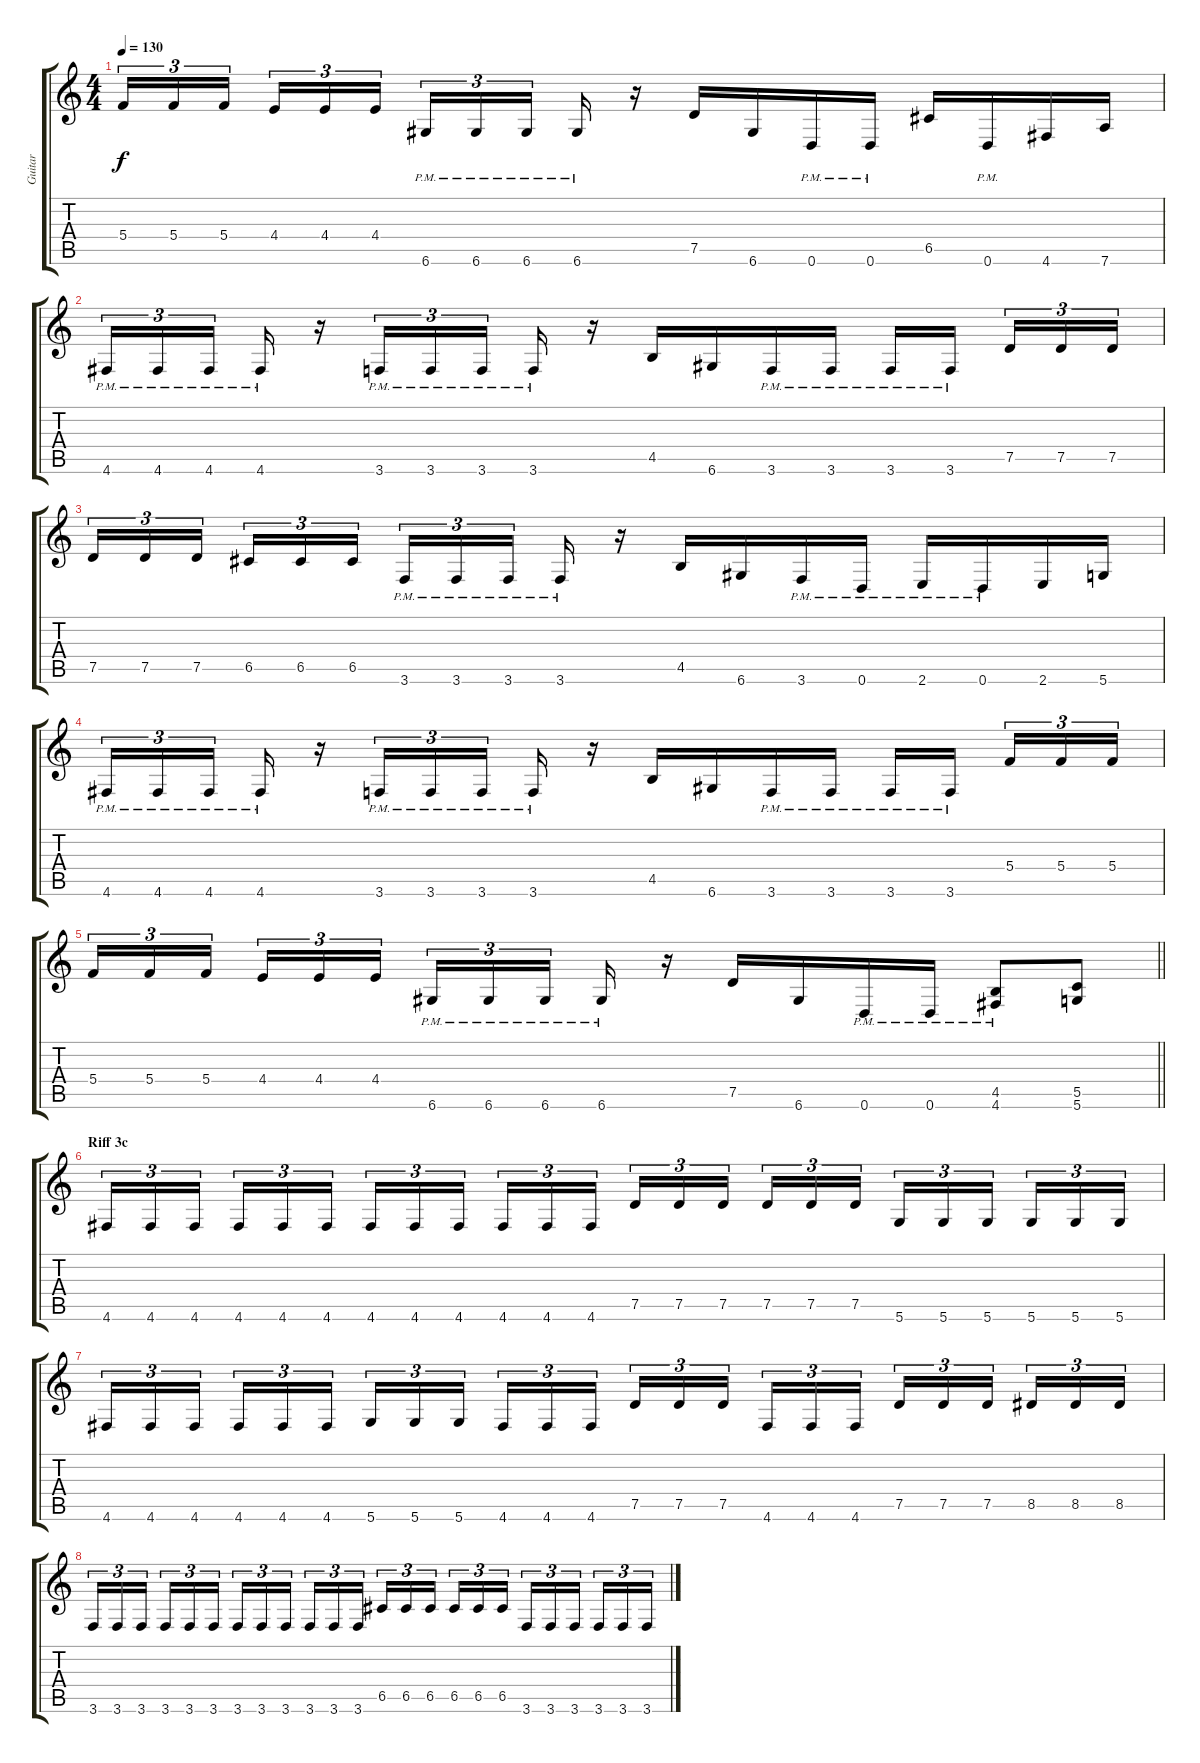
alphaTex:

\track ("Guitar" "Guitar") {instrument distortionguitar}
\staff {score tabs}
\tuning (D4 A3 F3 C3 G2 D2) {hide}
\ts (4 4)
\tempo 130
\clef g2
\ks c
5.4.16{tu (3 2) dy f} 5.4.16{tu (3 2)} 5.4.16{tu (3 2) beam splitsecondary} 4.4.16{tu (3 2)} 4.4.16{tu (3 2)} 4.4.16{tu (3 2)} 6.6{pm}.16{tu (3 2)} 6.6{pm}.16{tu (3 2)} 6.6{pm}.16{tu (3 2) beam splitsecondary} 6.6{pm}.16 r.16 7.5.16 6.6.16 0.6{pm}.16 0.6{pm}.16 6.5.16 0.6{pm}.16 4.6.16 7.6.16 |
4.6{pm}.16{tu (3 2)} 4.6{pm}.16{tu (3 2)} 4.6{pm}.16{tu (3 2) beam splitsecondary} 4.6{pm}.16 r.16 3.6{pm}.16{tu (3 2)} 3.6{pm}.16{tu (3 2)} 3.6{pm}.16{tu (3 2) beam splitsecondary} 3.6{pm}.16 r.16 4.5.16 6.6.16 3.6{pm}.16 3.6{pm}.16 3.6{pm}.16 3.6{pm}.16{beam splitsecondary} 7.5.16{tu (3 2)} 7.5.16{tu (3 2)} 7.5.16{tu (3 2)} |
7.5.16{tu (3 2)} 7.5.16{tu (3 2)} 7.5.16{tu (3 2) beam splitsecondary} 6.5.16{tu (3 2)} 6.5.16{tu (3 2)} 6.5.16{tu (3 2)} 3.6{pm}.16{tu (3 2)} 3.6{pm}.16{tu (3 2)} 3.6{pm}.16{tu (3 2) beam splitsecondary} 3.6{pm}.16 r.16 4.5.16 6.6.16 3.6{pm}.16 0.6{pm}.16 2.6{pm}.16 0.6{pm}.16 2.6.16 5.6.16 |
4.6{pm}.16{tu (3 2)} 4.6{pm}.16{tu (3 2)} 4.6{pm}.16{tu (3 2) beam splitsecondary} 4.6{pm}.16 r.16 3.6{pm}.16{tu (3 2)} 3.6{pm}.16{tu (3 2)} 3.6{pm}.16{tu (3 2) beam splitsecondary} 3.6{pm}.16 r.16 4.5.16 6.6.16 3.6{pm}.16 3.6{pm}.16 3.6{pm}.16 3.6{pm}.16{beam splitsecondary} 5.4.16{tu (3 2)} 5.4.16{tu (3 2)} 5.4.16{tu (3 2)} |
\barLineRight lightlight
5.4.16{tu (3 2)} 5.4.16{tu (3 2)} 5.4.16{tu (3 2) beam splitsecondary} 4.4.16{tu (3 2)} 4.4.16{tu (3 2)} 4.4.16{tu (3 2)} 6.6{pm}.16{tu (3 2)} 6.6{pm}.16{tu (3 2)} 6.6{pm}.16{tu (3 2) beam splitsecondary} 6.6{pm}.16 r.16 7.5.16 6.6.16 0.6{pm}.16 0.6{pm}.16 (4.5{pm} 4.6{pm}).8 (5.5 5.6).8 |
\section ("" "Riff 3c")
4.6.16{tu (3 2)} 4.6.16{tu (3 2)} 4.6.16{tu (3 2) beam splitsecondary} 4.6.16{tu (3 2)} 4.6.16{tu (3 2)} 4.6.16{tu (3 2)} 4.6.16{tu (3 2)} 4.6.16{tu (3 2)} 4.6.16{tu (3 2) beam splitsecondary} 4.6.16{tu (3 2)} 4.6.16{tu (3 2)} 4.6.16{tu (3 2)} 7.5.16{tu (3 2)} 7.5.16{tu (3 2)} 7.5.16{tu (3 2) beam splitsecondary} 7.5.16{tu (3 2)} 7.5.16{tu (3 2)} 7.5.16{tu (3 2)} 5.6.16{tu (3 2)} 5.6.16{tu (3 2)} 5.6.16{tu (3 2) beam splitsecondary} 5.6.16{tu (3 2)} 5.6.16{tu (3 2)} 5.6.16{tu (3 2)} |
4.6.16{tu (3 2)} 4.6.16{tu (3 2)} 4.6.16{tu (3 2) beam splitsecondary} 4.6.16{tu (3 2)} 4.6.16{tu (3 2)} 4.6.16{tu (3 2)} 5.6.16{tu (3 2)} 5.6.16{tu (3 2)} 5.6.16{tu (3 2) beam splitsecondary} 4.6.16{tu (3 2)} 4.6.16{tu (3 2)} 4.6.16{tu (3 2)} 7.5.16{tu (3 2)} 7.5.16{tu (3 2)} 7.5.16{tu (3 2) beam splitsecondary} 4.6.16{tu (3 2)} 4.6.16{tu (3 2)} 4.6.16{tu (3 2)} 7.5.16{tu (3 2)} 7.5.16{tu (3 2)} 7.5.16{tu (3 2) beam splitsecondary} 8.5.16{tu (3 2)} 8.5.16{tu (3 2)} 8.5.16{tu (3 2)} |
3.6.16{tu (3 2)} 3.6.16{tu (3 2)} 3.6.16{tu (3 2) beam splitsecondary} 3.6.16{tu (3 2)} 3.6.16{tu (3 2)} 3.6.16{tu (3 2)} 3.6.16{tu (3 2)} 3.6.16{tu (3 2)} 3.6.16{tu (3 2) beam splitsecondary} 3.6.16{tu (3 2)} 3.6.16{tu (3 2)} 3.6.16{tu (3 2)} 6.5.16{tu (3 2)} 6.5.16{tu (3 2)} 6.5.16{tu (3 2) beam splitsecondary} 6.5.16{tu (3 2)} 6.5.16{tu (3 2)} 6.5.16{tu (3 2)} 3.6.16{tu (3 2)} 3.6.16{tu (3 2)} 3.6.16{tu (3 2) beam splitsecondary} 3.6.16{tu (3 2)} 3.6.16{tu (3 2)} 3.6.16{tu (3 2)}
